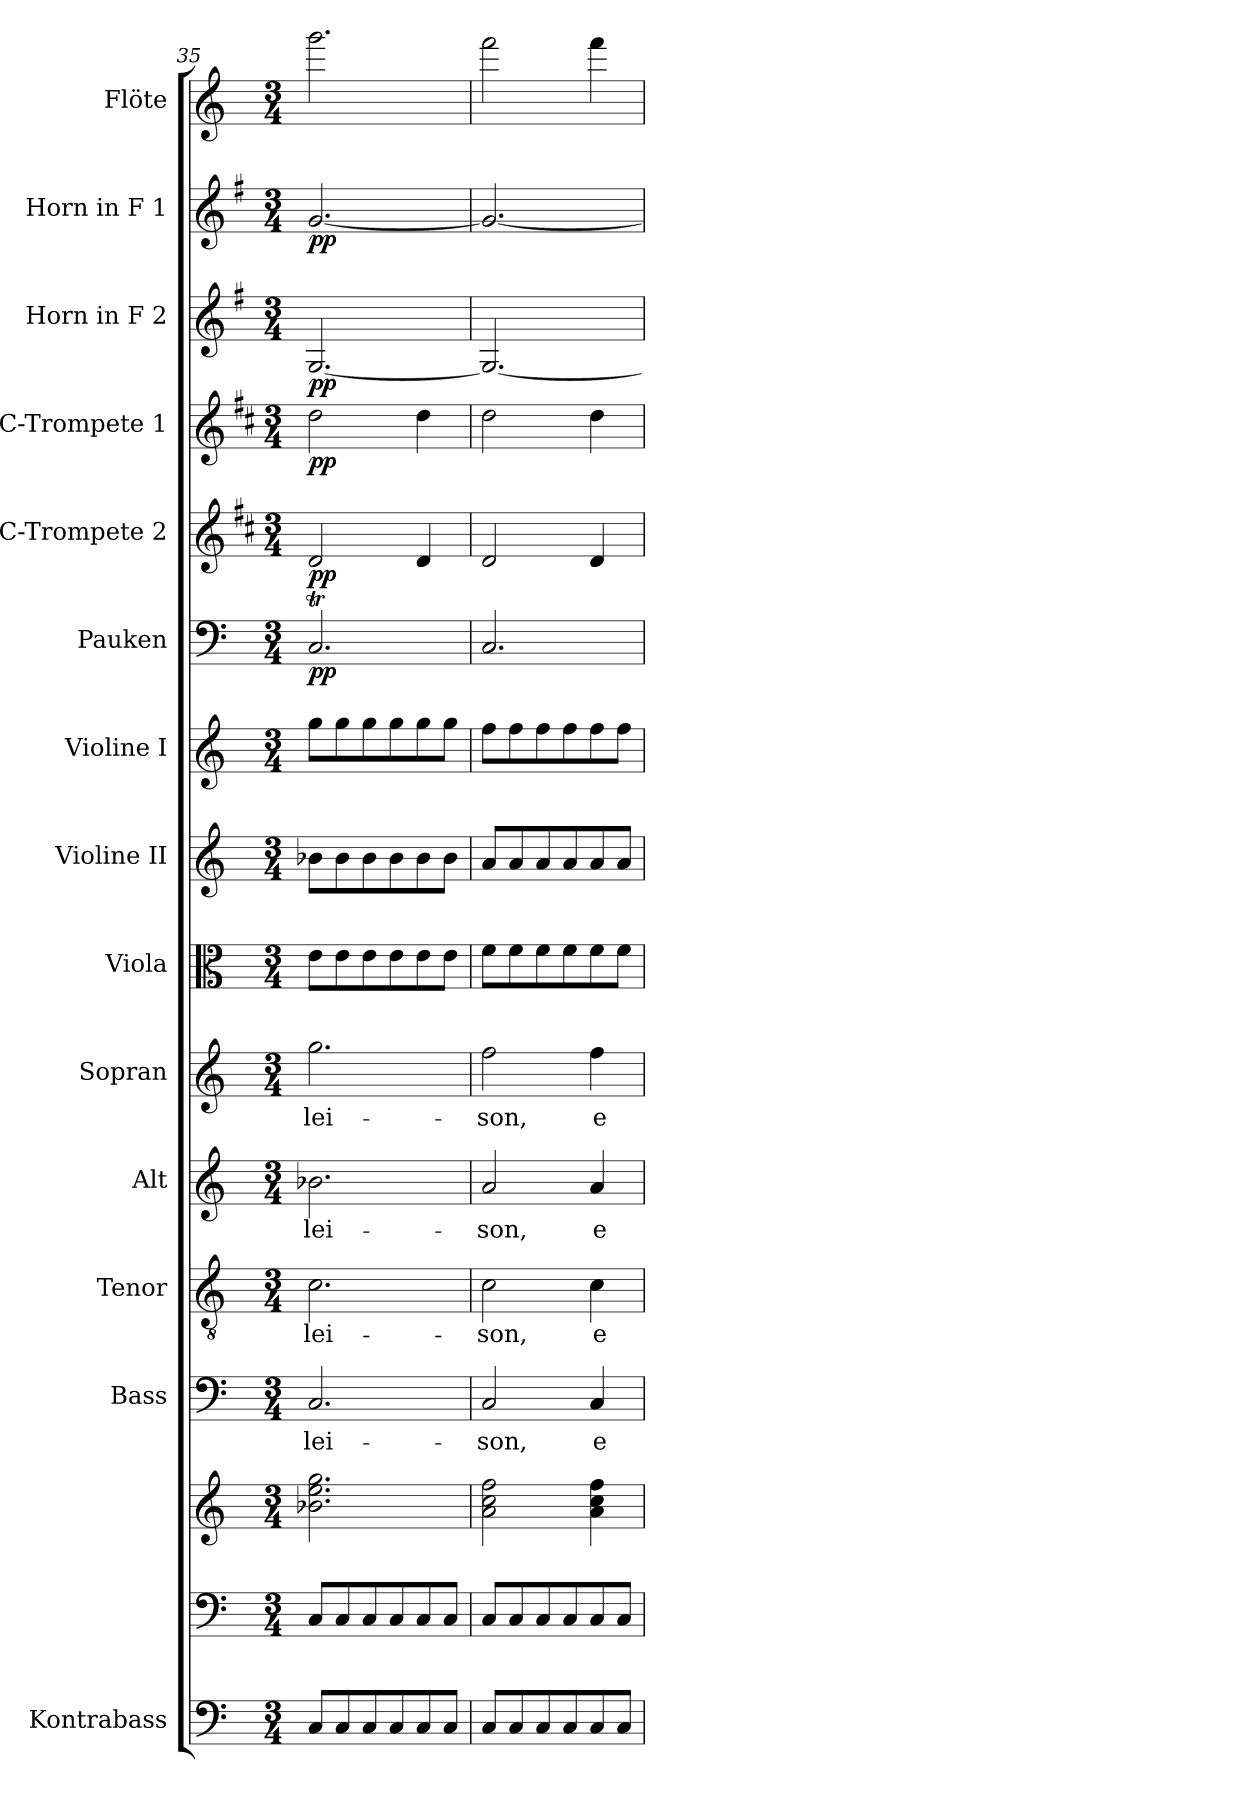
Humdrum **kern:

**kern	**kern	**kern	**kern	**text	**kern	**text	**kern	**text	**kern	**text	**kern	**kern	**kern	**kern	**dynam	**kern	**dynam	**kern	**dynam	**kern	**dynam	**kern	**dynam	**kern
*part15	*part14	*part14	*part13	*part13	*part12	*part12	*part11	*part11	*part10	*part10	*part9	*part8	*part7	*part6	*part6	*part5	*part5	*part4	*part4	*part3	*part3	*part2	*part2	*part1
*staff16	*staff15	*staff14	*staff13	*staff13	*staff12	*staff12	*staff11	*staff11	*staff10	*staff10	*staff9	*staff8	*staff7	*staff6	*staff6	*staff5	*staff5	*staff4	*staff4	*staff3	*staff3	*staff2	*staff2	*staff1
*I"Kontrabass	*	*	*I"Bass	*	*I"Tenor	*	*I"Alt	*	*I"Sopran	*	*I"Viola	*I"Violine II	*I"Violine I	*I"Pauken	*	*I"C-Trompete 2	*	*I"C-Trompete 1	*	*I"Horn in F 2	*	*I"Horn in F 1	*	*I"Flöte
*I'Kb.	*	*	*I'B.	*	*I'T.	*	*I'A.	*	*I'S.	*	*I'Vla.	*I'Vl. II	*I'Vl. I	*I'Pk.	*	*I'C Trp. 2	*	*I'C Trp. 1	*	*	*	*	*	*I'Fl.
*clefF4	*clefF4	*clefG2	*clefF4	*	*clefGv2	*	*clefG2	*	*clefG2	*	*clefC3	*clefG2	*clefG2	*clefF4	*	*clefG2	*	*clefG2	*	*clefG2	*	*clefG2	*	*clefG2
*ITrd7c12	*	*	*	*	*	*	*	*	*	*	*	*	*	*	*	*ITrd1c2	*	*ITrd1c2	*	*ITrd4c7	*	*ITrd4c7	*	*
*k[]	*k[]	*k[]	*k[]	*	*k[]	*	*k[]	*	*k[]	*	*k[]	*k[]	*k[]	*k[]	*	*k[]	*	*k[]	*	*k[]	*	*k[]	*	*k[]
*C:	*C:	*C:	*C:	*	*C:	*	*C:	*	*C:	*	*C:	*C:	*C:	*C:	*	*C:	*	*C:	*	*C:	*	*C:	*	*C:
*M3/4	*M3/4	*M3/4	*M3/4	*	*M3/4	*	*M3/4	*	*M3/4	*	*M3/4	*M3/4	*M3/4	*M3/4	*	*M3/4	*	*M3/4	*	*M3/4	*	*M3/4	*	*M3/4
=35	=35	=35	=35	=35	=35	=35	=35	=35	=35	=35	=35	=35	=35	=35	=35	=35	=35	=35	=35	=35	=35	=35	=35	=35
!	!	!	!	!LO:LY:b	!	!LO:LY:b	!	!LO:LY:b	!	!LO:LY:b	!	!	!	!	!LO:DY:b	!	!LO:DY:b	!	!LO:DY:b	!	!LO:DY:b	!	!LO:DY:b	!
8CC/L	8C/L	2.b-X\ 2.ee\ 2.gg\	2.C/	-lei-	2.c\	-lei-	2.b-X\	-lei-	2.gg\	-lei-	8e\L	8b-X\L	8gg\L	2.CT/	pp	2c/	pp	2cc\	pp	[2.C/	pp	[2.c/	pp	2.ggg\
8CC/	8C/	.	.	.	.	.	.	.	.	.	8e\	8b-\	8gg\	.	.	.	.	.	.	.	.	.	.	.
8CC/	8C/	.	.	.	.	.	.	.	.	.	8e\	8b-\	8gg\	.	.	.	.	.	.	.	.	.	.	.
8CC/	8C/	.	.	.	.	.	.	.	.	.	8e\	8b-\	8gg\	.	.	.	.	.	.	.	.	.	.	.
8CC/	8C/	.	.	.	.	.	.	.	.	.	8e\	8b-\	8gg\	.	.	4c/	.	4cc\	.	.	.	.	.	.
8CC/J	8C/J	.	.	.	.	.	.	.	.	.	8e\J	8b-\J	8gg\J	.	.	.	.	.	.	.	.	.	.	.
=36	=36	=36	=36	=36	=36	=36	=36	=36	=36	=36	=36	=36	=36	=36	=36	=36	=36	=36	=36	=36	=36	=36	=36	=36
!	!	!	!	!LO:LY:b	!	!LO:LY:b	!	!LO:LY:b	!	!LO:LY:b	!	!	!	!	!	!	!	!	!	!	!	!	!	!
8CC/L	8C/L	2a\ 2cc\ 2ff\	2C/	-son,	2c\	-son,	2a/	-son,	2ff\	-son,	8f\L	8a/L	8ff\L	2.C/	.	2c/	.	2cc\	.	2.C/_	.	2.c/_	.	2fff\
8CC/	8C/	.	.	.	.	.	.	.	.	.	8f\	8a/	8ff\	.	.	.	.	.	.	.	.	.	.	.
8CC/	8C/	.	.	.	.	.	.	.	.	.	8f\	8a/	8ff\	.	.	.	.	.	.	.	.	.	.	.
8CC/	8C/	.	.	.	.	.	.	.	.	.	8f\	8a/	8ff\	.	.	.	.	.	.	.	.	.	.	.
!	!	!	!	!LO:LY:b	!	!LO:LY:b	!	!LO:LY:b	!	!LO:LY:b	!	!	!	!	!	!	!	!	!	!	!	!	!	!
8CC/	8C/	4a\ 4cc\ 4ff\	4C/	e-	4c\	e-	4a/	e-	4ff\	e-	8f\	8a/	8ff\	.	.	4c/	.	4cc\	.	.	.	.	.	4fff\
8CC/J	8C/J	.	.	.	.	.	.	.	.	.	8f\J	8a/J	8ff\J	.	.	.	.	.	.	.	.	.	.	.
=	=	=	=	=	=	=	=	=	=	=	=	=	=	=	=	=	=	=	=	=	=	=	=	=
*-	*-	*-	*-	*-	*-	*-	*-	*-	*-	*-	*-	*-	*-	*-	*-	*-	*-	*-	*-	*-	*-	*-	*-	*-
